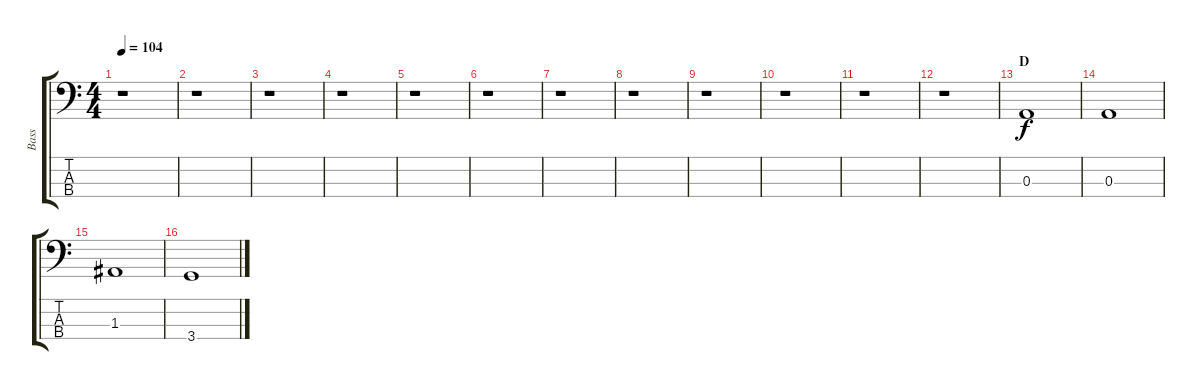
\track ("Bass" "Bass") {instrument electricbasspick}
\staff {score tabs}
\tuning (G2 D2 A1 E1) {hide}
\ts (4 4)
\tempo 104
\clef f4
\ks c
r.1{dy f} |
r.1 |
r.1 |
r.1 |
r.1 |
r.1 |
r.1 |
r.1 |
r.1 |
r.1 |
r.1 |
r.1 |
\section ("" "D")
0.3.1 |
0.3.1 |
1.3.1 |
3.4.1
